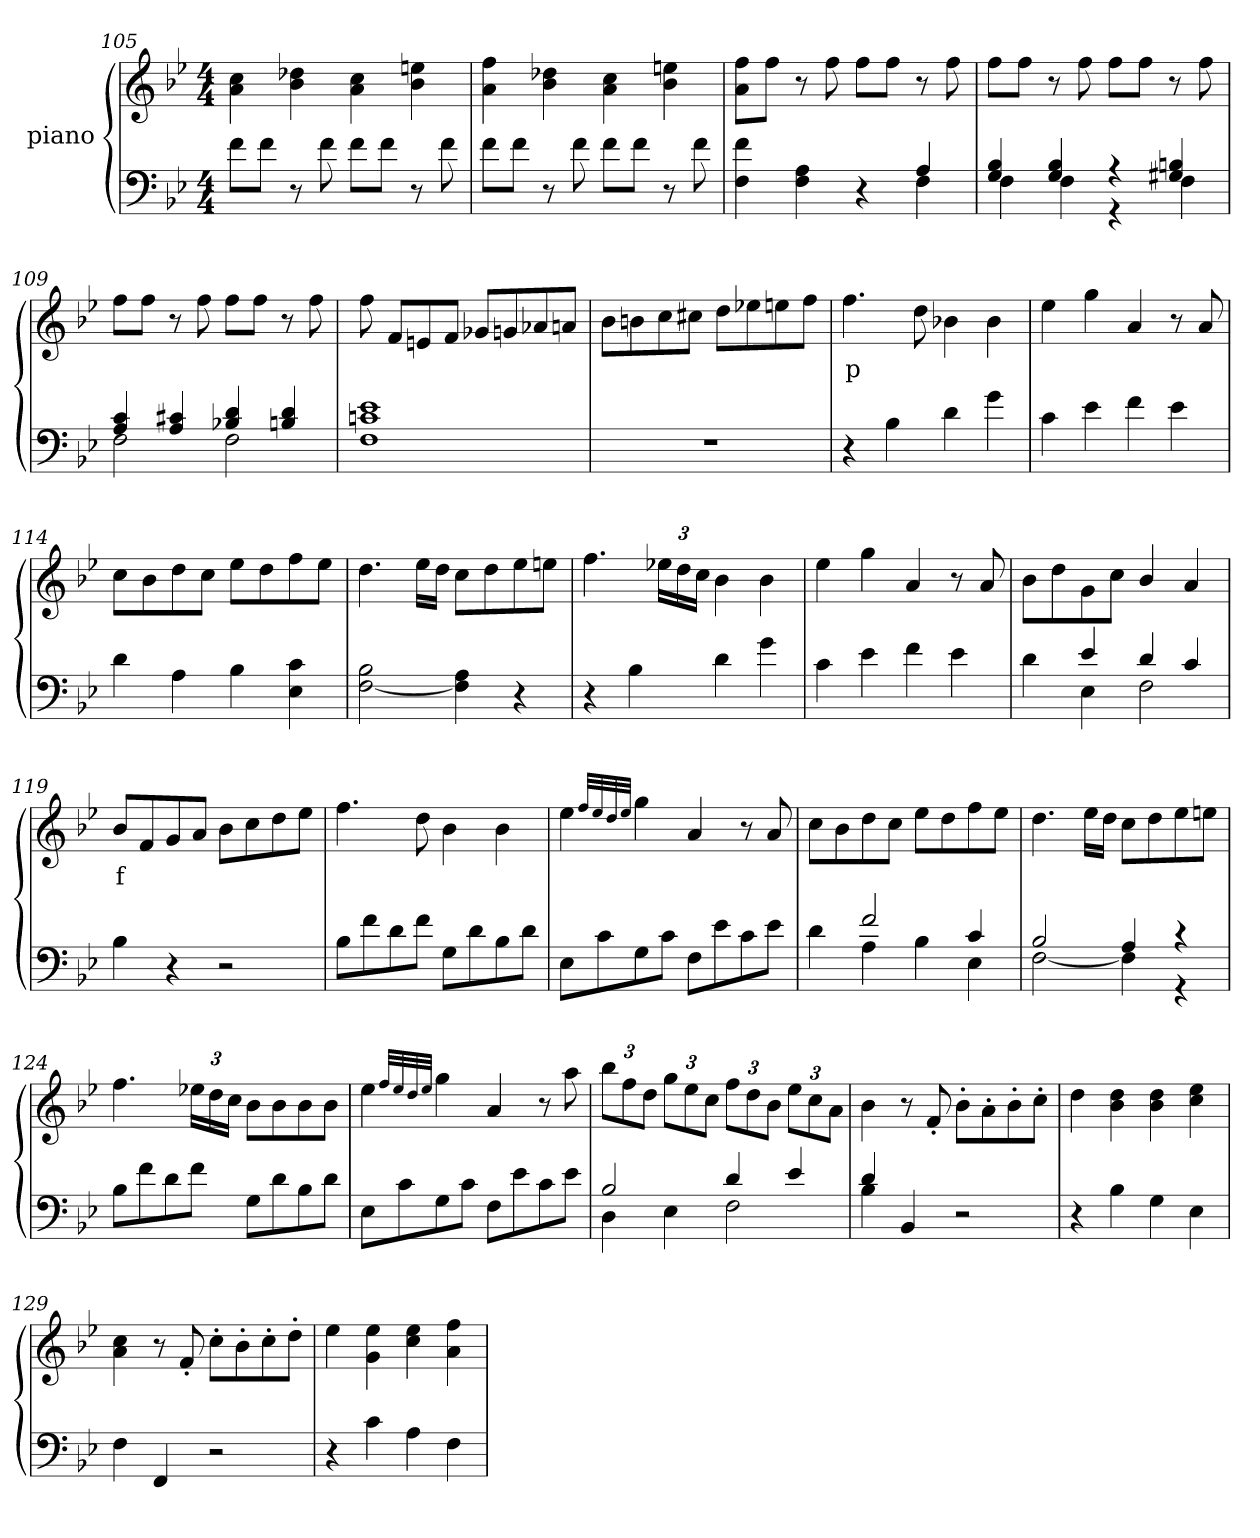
**kern	**kern	**text
*part2	*part1	*part1
*staff2	*staff1	*staff1
*	*I"piano	*
*clefF4	*clefG2	*
*k[b-e-]	*k[b-e-]	*
*B-:	*B-:	*
*M4/4	*M4/4	*
=105	=105	=105
8fL	4a 4cc	.
8fJ	.	.
8r	4b- 4dd-X	.
8f	.	.
8fL	4a 4cc	.
8fJ	.	.
8r	4b- 4een	.
8f	.	.
=106	=106	=106
8fL	4a 4ff	.
8fJ	.	.
8r	4b- 4dd-X	.
8f	.	.
8fL	4a 4cc	.
8fJ	.	.
8r	4b- 4een	.
8f	.	.
=107	=107	=107
*^	*	*
4F 4f	2.ryy	8a 8ffL	.
.	.	8ffJ	.
4F 4A	.	8r	.
.	.	8ff	.
4r	.	8ffL	.
.	.	8ffJ	.
4A	4F	8r	.
.	.	8ff	.
=108	=108	=108	=108
4G 4B-	4F	8ffL	.
.	.	8ffJ	.
4G 4B-	4F	8r	.
.	.	8ff	.
4r	4r	8ffL	.
.	.	8ffJ	.
4G#X 4Bn	4F	8r	.
.	.	8ff	.
=109	=109	=109	=109
4A 4c	2F	8ffL	.
.	.	8ffJ	.
4A 4c#X	.	8r	.
.	.	8ff	.
4B-X 4d	2F	8ffL	.
.	.	8ffJ	.
4Bn 4d	.	8r	.
.	.	8ff	.
*v	*v	*	*
=110	=110	=110
1F 1cn 1e-	8ff	.
.	8fL	.
.	8en	.
.	8fJ	.
.	8g-XL	.
.	8gn	.
.	8a-X	.
.	8anJ	.
=111	=111	=111
1r	8b-L	.
.	8bn	.
.	8cc	.
.	8cc#XJ	.
.	8ddL	.
.	8ee-X	.
.	8een	.
.	8ffJ	.
=112	=112	=112
4r	4.ff	p
4B-	.	.
.	8dd	.
4d	4b-X	.
4g	4b-	.
=113	=113	=113
4c	4ee-	.
4e-	4gg	.
4f	4a	.
4e-	8r	.
.	8a	.
=114	=114	=114
4d	8ccL	.
.	8b-	.
4A	8dd	.
.	8ccJ	.
4B-	8ee-L	.
.	8dd	.
4E- 4c	8ff	.
.	8ee-J	.
=115	=115	=115
[2F 2B-	4.dd	.
.	16ee-LL	.
.	16ddJJ	.
4F] 4A	8ccL	.
.	8dd	.
4r	8ee-	.
.	8eenJ	.
=116	=116	=116
4r	4.ff	.
4B-	.	.
.	24ee-XLL	.
.	24dd	.
.	24ccJJ	.
4d	4b-	.
4g	4b-	.
=117	=117	=117
4c	4ee-	.
4e-	4gg	.
4f	4a	.
4e-	8r	.
.	8a	.
=118	=118	=118
*^	*	*
4ryy	4d	8b-L	.
.	.	8dd	.
4e-	4E-	8g	.
.	.	8ccJ	.
4d	2F	4b-/	.
4c	.	4a	.
*v	*v	*	*
=119	=119	=119
4B-	8b-L	f
.	8f	.
4r	8g	.
.	8aJ	.
2r	8b-L	.
.	8cc	.
.	8dd	.
.	8ee-J	.
=120	=120	=120
8B-L	4.ff	.
8f	.	.
8d	.	.
8fJ	8dd	.
8GL	4b-	.
8d	.	.
8B-	4b-	.
8dJ	.	.
=121	=121	=121
8E-L	4ee-	.
8c	.	.
.	32qffLLL	.
.	32qee-	.
.	32qdd	.
.	32qee-JJJ	.
8G	4gg	.
8cJ	.	.
8FL	4a	.
8e-	.	.
8c	8r	.
8e-J	8a	.
=122	=122	=122
*^	*	*
4ryy	4d	8ccL	.
.	.	8b-	.
2f	4A	8dd	.
.	.	8ccJ	.
.	4B-	8ee-L	.
.	.	8dd	.
4c	4E-	8ff	.
.	.	8ee-J	.
=123	=123	=123	=123
2B-	[2F	4.dd	.
.	.	16ee-LL	.
.	.	16ddJJ	.
4A	4F]	8ccL	.
.	.	8dd	.
4r	4r	8ee-	.
.	.	8eenJ	.
*v	*v	*	*
=124	=124	=124
8B-L	4.ff	.
8f	.	.
8d	.	.
8fJ	24ee-XLL	.
.	24dd	.
.	24ccJJ	.
8GL	8b-L	.
8d	8b-	.
8B-	8b-	.
8dJ	8b-J	.
=125	=125	=125
8E-L	4ee-	.
8c	.	.
.	32qffLLL	.
.	32qee-	.
.	32qdd	.
.	32qee-JJJ	.
8G	4gg	.
8cJ	.	.
8FL	4a	.
8e-	.	.
8c	8r	.
8e-J	8aa	.
=126	=126	=126
*^	*	*
2B-	4D	12bb-L	.
.	.	12ff	.
.	.	12ddJ	.
.	4E-	12ggL	.
.	.	12ee-	.
.	.	12ccJ	.
4d	2F	12ffL	.
.	.	12dd	.
.	.	12b-J	.
4e-	.	12ee-L	.
.	.	12cc	.
.	.	12aJ	.
=127	=127	=127	=127
4d	4B-	4b-	.
4BB-	2.ryy	8r	.
.	.	8f'>	.
2r	.	8b-'>L	.
.	.	8a'>	.
.	.	8b-'>	.
.	.	8cc'>J	.
*v	*v	*	*
=128	=128	=128
4r	4dd	.
4B-	4b- 4dd	.
4G	4b- 4dd	.
4E-	4cc 4ee-	.
=129	=129	=129
4F	4a 4cc	.
4FF	8r	.
.	8f'>	.
2r	8cc'>L	.
.	8b-'>	.
.	8cc'>	.
.	8dd'>J	.
=130	=130	=130
4r	4ee-	.
4c	4g 4ee-	.
4A	4cc 4ee-	.
4F	4a 4ff	.
=	=	=
*-	*-	*-
